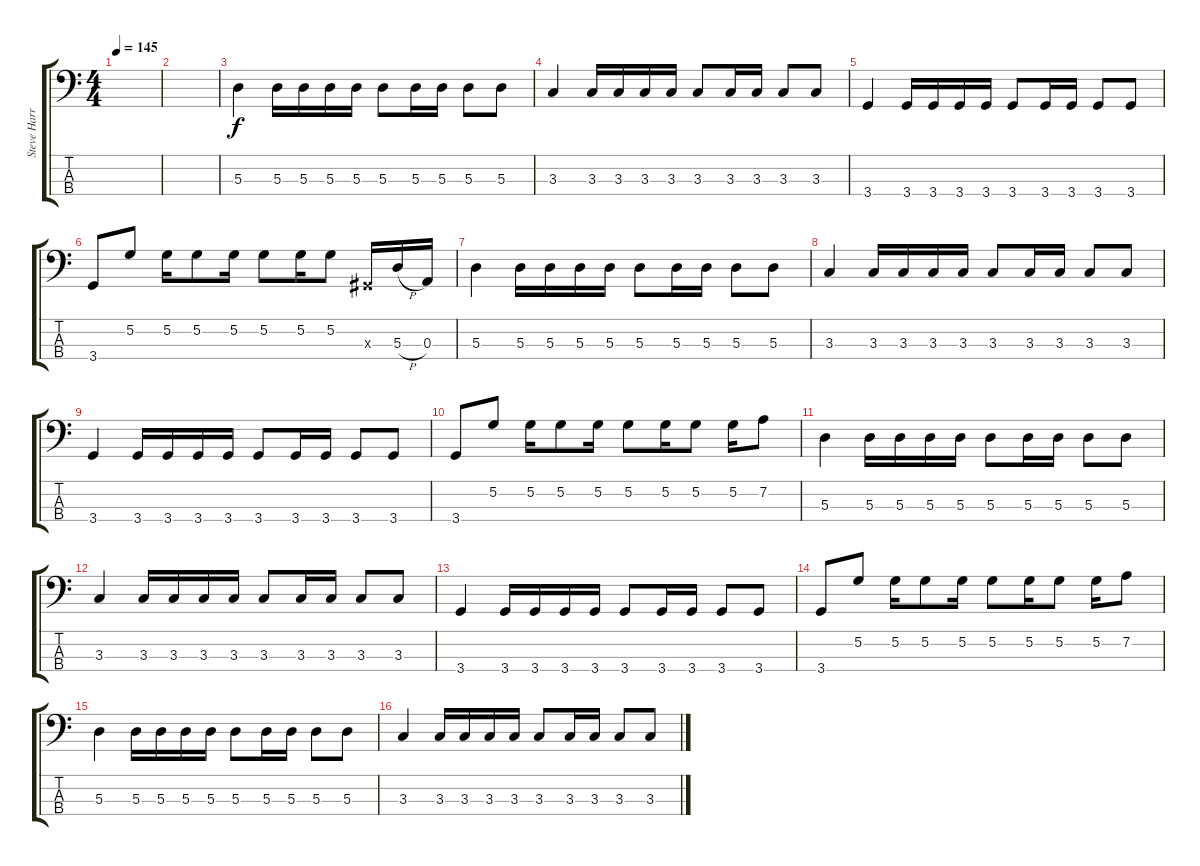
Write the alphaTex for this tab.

\track ("Steve Harris" "Steve Harr") {instrument electricbassfinger}
\staff {score tabs}
\tuning (G2 D2 A1 E1) {hide}
\ts (4 4)
\tempo 145
\clef f4
\ks c
|
|
5.3.4 5.3.16 5.3.16 5.3.16 5.3.16 5.3.8 5.3.16 5.3.16 5.3.8 5.3.8 |
3.3.4 3.3.16 3.3.16 3.3.16 3.3.16 3.3.8 3.3.16 3.3.16 3.3.8 3.3.8 |
3.4.4 3.4.16 3.4.16 3.4.16 3.4.16 3.4.8 3.4.16 3.4.16 3.4.8 3.4.8 |
3.4.8 5.2.8 5.2.16 5.2.8 5.2.16 5.2.8 5.2.16 5.2.8 -1.3{x}.16 5.3{h}.16 0.3.16 |
5.3.4 5.3.16 5.3.16 5.3.16 5.3.16 5.3.8 5.3.16 5.3.16 5.3.8 5.3.8 |
3.3.4 3.3.16 3.3.16 3.3.16 3.3.16 3.3.8 3.3.16 3.3.16 3.3.8 3.3.8 |
3.4.4 3.4.16 3.4.16 3.4.16 3.4.16 3.4.8 3.4.16 3.4.16 3.4.8 3.4.8 |
3.4.8 5.2.8 5.2.16 5.2.8 5.2.16 5.2.8 5.2.16 5.2.8 5.2.16 7.2.8 |
5.3.4 5.3.16 5.3.16 5.3.16 5.3.16 5.3.8 5.3.16 5.3.16 5.3.8 5.3.8 |
3.3.4 3.3.16 3.3.16 3.3.16 3.3.16 3.3.8 3.3.16 3.3.16 3.3.8 3.3.8 |
3.4.4 3.4.16 3.4.16 3.4.16 3.4.16 3.4.8 3.4.16 3.4.16 3.4.8 3.4.8 |
3.4.8 5.2.8 5.2.16 5.2.8 5.2.16 5.2.8 5.2.16 5.2.8 5.2.16 7.2.8 |
5.3.4 5.3.16 5.3.16 5.3.16 5.3.16 5.3.8 5.3.16 5.3.16 5.3.8 5.3.8 |
3.3.4 3.3.16 3.3.16 3.3.16 3.3.16 3.3.8 3.3.16 3.3.16 3.3.8 3.3.8
